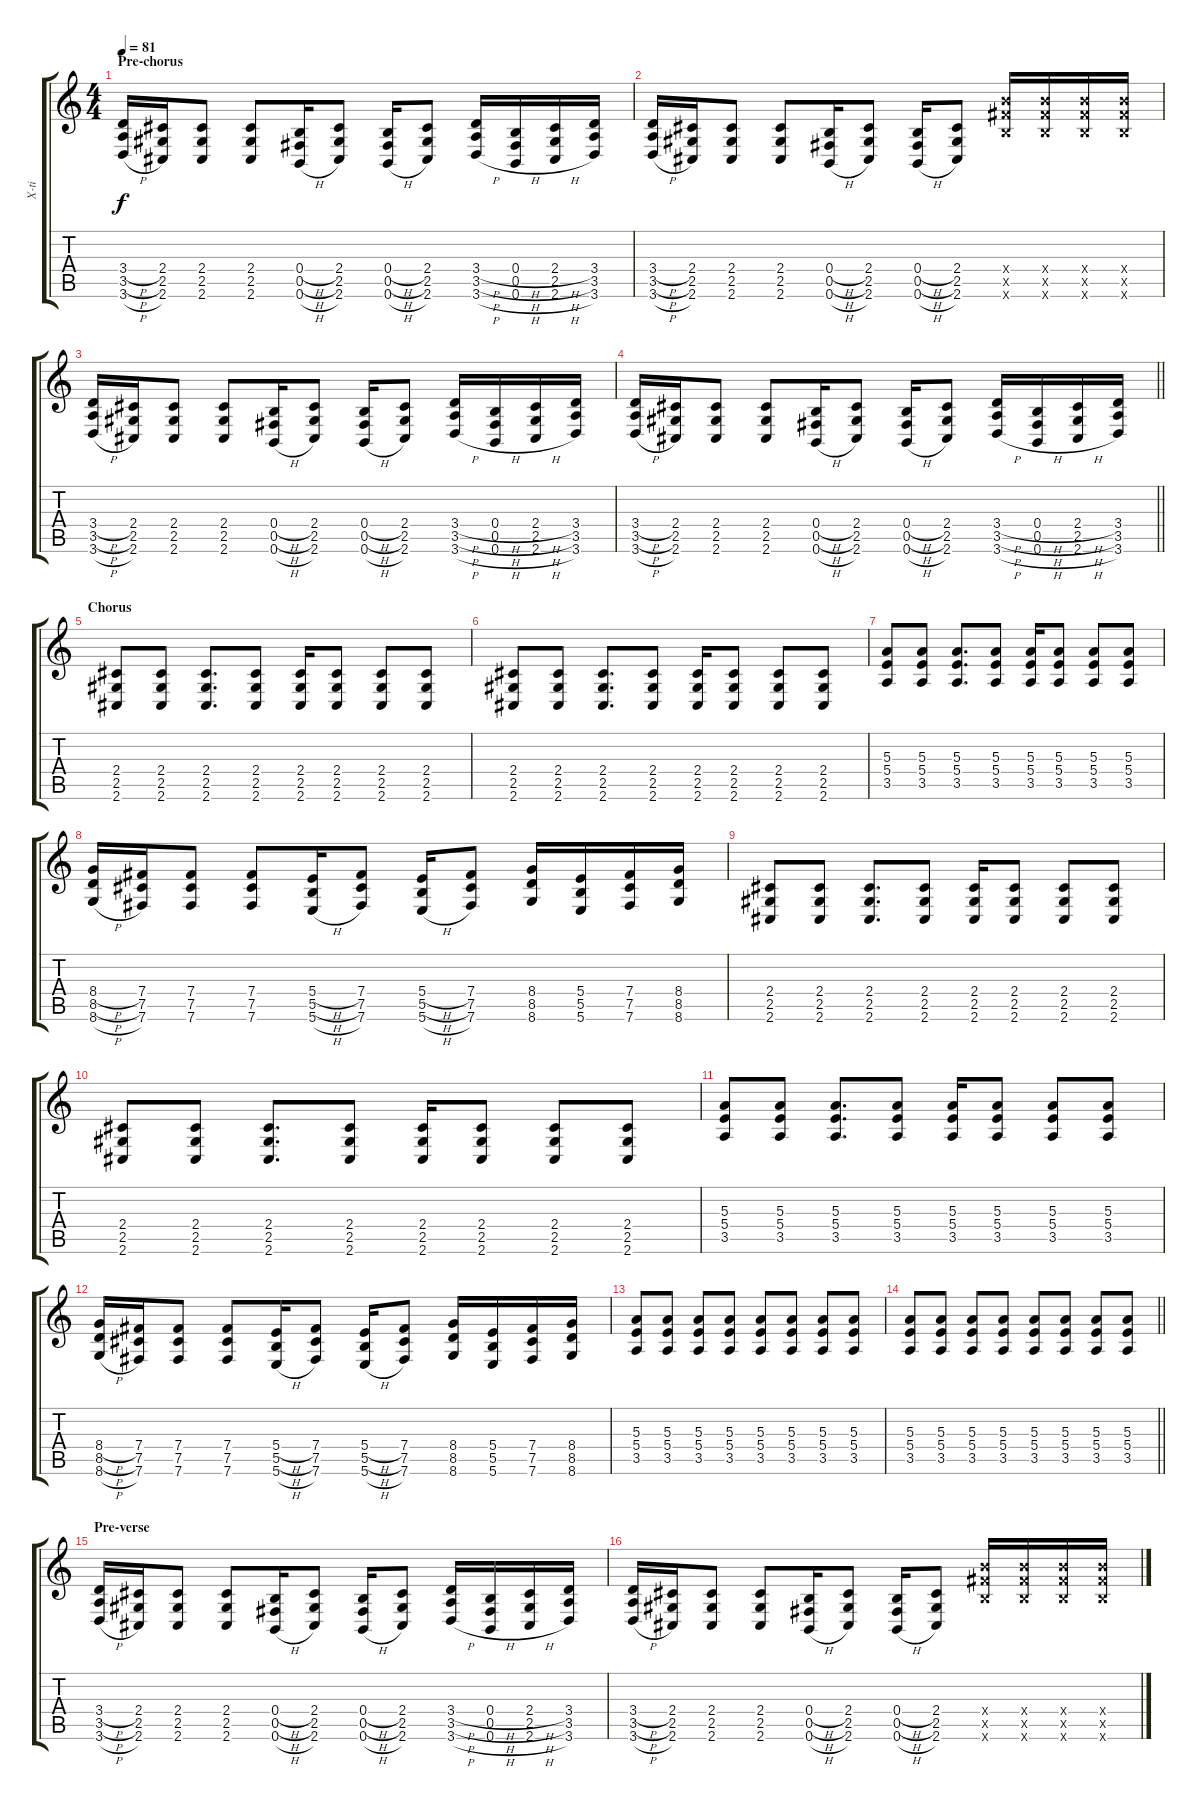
\track ("X-ti" "X-ti") {instrument distortionguitar}
\staff {score tabs}
\tuning (Db4 Ab3 E3 B2 Gb2 B1) {hide}
\ts (4 4)
\section ("" "Pre-chorus")
\tempo 81
\clef g2
\ks c
(3.4{h} 3.5{h} 3.6{h}).16{dy f volume 13 balance 0 instrument distortionguitar} (2.4 2.5 2.6).16 (2.4 2.5 2.6).8 (2.4 2.5 2.6).8 (0.4{h} 0.5{h} 0.6{h}).16 (2.4 2.5 2.6).8 (0.4{h} 0.5{h} 0.6{h}).16 (2.4 2.5 2.6).8 (3.4{h} 3.5{h} 3.6{h}).16 (0.4{h} 0.5{h} 0.6{h}).16 (2.4{h} 2.5{h} 2.6{h}).16 (3.4 3.5 3.6).16 |
(3.4{h} 3.5{h} 3.6{h}).16 (2.4 2.5 2.6).16 (2.4 2.5 2.6).8 (2.4 2.5 2.6).8 (0.4{h} 0.5{h} 0.6{h}).16 (2.4 2.5 2.6).8 (0.4{h} 0.5{h} 0.6{h}).16 (2.4 2.5 2.6).8 (12.4{x} 12.5{x} 12.6{x}).16 (12.4{x} 12.5{x} 12.6{x}).16 (12.4{x} 12.5{x} 12.6{x}).16 (12.4{x} 12.5{x} 12.6{x}).16 |
(3.4{h} 3.5{h} 3.6{h}).16 (2.4 2.5 2.6).16 (2.4 2.5 2.6).8 (2.4 2.5 2.6).8 (0.4{h} 0.5{h} 0.6{h}).16 (2.4 2.5 2.6).8 (0.4{h} 0.5{h} 0.6{h}).16 (2.4 2.5 2.6).8 (3.4{h} 3.5{h} 3.6{h}).16 (0.4{h} 0.5{h} 0.6{h}).16 (2.4{h} 2.5{h} 2.6{h}).16 (3.4 3.5 3.6).16 |
\barLineRight lightlight
(3.4{h} 3.5{h} 3.6{h}).16 (2.4 2.5 2.6).16 (2.4 2.5 2.6).8 (2.4 2.5 2.6).8 (0.4{h} 0.5{h} 0.6{h}).16 (2.4 2.5 2.6).8 (0.4{h} 0.5{h} 0.6{h}).16 (2.4 2.5 2.6).8 (3.4{h} 3.5{h} 3.6{h}).16 (0.4{h} 0.5{h} 0.6{h}).16 (2.4{h} 2.5{h} 2.6{h}).16 (3.4 3.5 3.6).16 |
\section ("" "Chorus")
(2.4 2.5 2.6).8 (2.4 2.5 2.6).8 (2.4 2.5 2.6).8{d} (2.4 2.5 2.6).8 (2.4 2.5 2.6).16 (2.4 2.5 2.6).8 (2.4 2.5 2.6).8 (2.4 2.5 2.6).8 |
(2.4 2.5 2.6).8 (2.4 2.5 2.6).8 (2.4 2.5 2.6).8{d} (2.4 2.5 2.6).8 (2.4 2.5 2.6).16 (2.4 2.5 2.6).8 (2.4 2.5 2.6).8 (2.4 2.5 2.6).8 |
(5.3 5.4 3.5).8 (5.3 5.4 3.5).8 (5.3 5.4 3.5).8{d} (5.3 5.4 3.5).8 (5.3 5.4 3.5).16 (5.3 5.4 3.5).8 (5.3 5.4 3.5).8 (5.3 5.4 3.5).8 |
(8.4{h} 8.5{h} 8.6{h}).16 (7.4 7.5 7.6).16 (7.4 7.5 7.6).8 (7.4 7.5 7.6).8 (5.4{h} 5.5{h} 5.6{h}).16 (7.4 7.5 7.6).8 (5.4{h} 5.5{h} 5.6{h}).16 (7.4 7.5 7.6).8 (8.4 8.5 8.6).16 (5.4 5.5 5.6).16 (7.4 7.5 7.6).16 (8.4 8.5 8.6).16 |
(2.4 2.5 2.6).8 (2.4 2.5 2.6).8 (2.4 2.5 2.6).8{d} (2.4 2.5 2.6).8 (2.4 2.5 2.6).16 (2.4 2.5 2.6).8 (2.4 2.5 2.6).8 (2.4 2.5 2.6).8 |
(2.4 2.5 2.6).8 (2.4 2.5 2.6).8 (2.4 2.5 2.6).8{d} (2.4 2.5 2.6).8 (2.4 2.5 2.6).16 (2.4 2.5 2.6).8 (2.4 2.5 2.6).8 (2.4 2.5 2.6).8 |
(5.3 5.4 3.5).8 (5.3 5.4 3.5).8 (5.3 5.4 3.5).8{d} (5.3 5.4 3.5).8 (5.3 5.4 3.5).16 (5.3 5.4 3.5).8 (5.3 5.4 3.5).8 (5.3 5.4 3.5).8 |
(8.4{h} 8.5{h} 8.6{h}).16 (7.4 7.5 7.6).16 (7.4 7.5 7.6).8 (7.4 7.5 7.6).8 (5.4{h} 5.5{h} 5.6{h}).16 (7.4 7.5 7.6).8 (5.4{h} 5.5{h} 5.6{h}).16 (7.4 7.5 7.6).8 (8.4 8.5 8.6).16 (5.4 5.5 5.6).16 (7.4 7.5 7.6).16 (8.4 8.5 8.6).16 |
(5.3 5.4 3.5).8 (5.3 5.4 3.5).8 (5.3 5.4 3.5).8 (5.3 5.4 3.5).8 (5.3 5.4 3.5).8 (5.3 5.4 3.5).8 (5.3 5.4 3.5).8 (5.3 5.4 3.5).8 |
\barLineRight lightlight
(5.3 5.4 3.5).8 (5.3 5.4 3.5).8 (5.3 5.4 3.5).8 (5.3 5.4 3.5).8 (5.3 5.4 3.5).8 (5.3 5.4 3.5).8 (5.3 5.4 3.5).8 (5.3 5.4 3.5).8 |
\section ("" "Pre-verse")
(3.4{h} 3.5{h} 3.6{h}).16 (2.4 2.5 2.6).16 (2.4 2.5 2.6).8 (2.4 2.5 2.6).8 (0.4{h} 0.5{h} 0.6{h}).16 (2.4 2.5 2.6).8 (0.4{h} 0.5{h} 0.6{h}).16 (2.4 2.5 2.6).8 (3.4{h} 3.5{h} 3.6{h}).16 (0.4{h} 0.5{h} 0.6{h}).16 (2.4{h} 2.5{h} 2.6{h}).16 (3.4 3.5 3.6).16 |
(3.4{h} 3.5{h} 3.6{h}).16 (2.4 2.5 2.6).16 (2.4 2.5 2.6).8 (2.4 2.5 2.6).8 (0.4{h} 0.5{h} 0.6{h}).16 (2.4 2.5 2.6).8 (0.4{h} 0.5{h} 0.6{h}).16 (2.4 2.5 2.6).8 (12.4{x} 12.5{x} 12.6{x}).16 (12.4{x} 12.5{x} 12.6{x}).16 (12.4{x} 12.5{x} 12.6{x}).16 (12.4{x} 12.5{x} 12.6{x}).16
